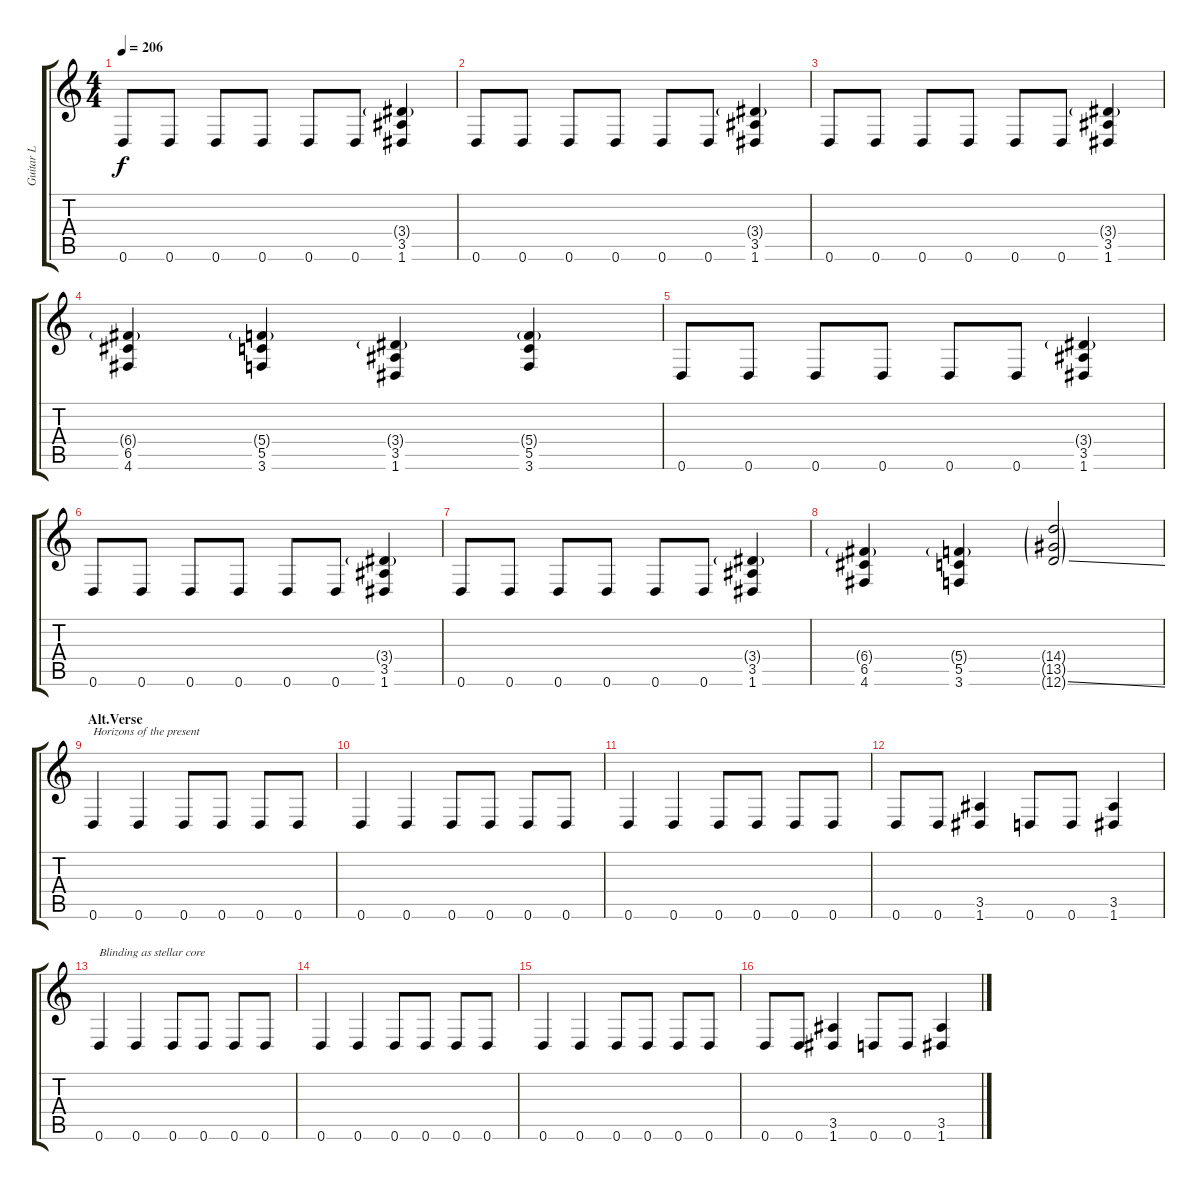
\track ("Guitar L" "Guitar L") {instrument distortionguitar}
\staff {score tabs}
\tuning (D4 A3 F3 C3 G2 D2) {hide}
\ts (4 4)
\tempo 206
\clef g2
\ks c
0.6.8{dy f} 0.6.8 0.6.8 0.6.8 0.6.8 0.6.8 (3.4{g} 3.5 1.6).4 |
0.6.8 0.6.8 0.6.8 0.6.8 0.6.8 0.6.8 (3.4{g} 3.5 1.6).4 |
0.6.8 0.6.8 0.6.8 0.6.8 0.6.8 0.6.8 (3.4{g} 3.5 1.6).4 |
(6.4{g} 6.5 4.6).4 (5.4{g} 5.5 3.6).4 (3.4{g} 3.5 1.6).4 (5.4{g} 5.5 3.6).4 |
0.6.8 0.6.8 0.6.8 0.6.8 0.6.8 0.6.8 (3.4{g} 3.5 1.6).4 |
0.6.8 0.6.8 0.6.8 0.6.8 0.6.8 0.6.8 (3.4{g} 3.5 1.6).4 |
0.6.8 0.6.8 0.6.8 0.6.8 0.6.8 0.6.8 (3.4{g} 3.5 1.6).4 |
(6.4{g} 6.5 4.6).4 (5.4{g} 5.5 3.6).4 (14.4{g} 13.5{g} 12.6{ss g}).2 |
\section ("" "Alt.Verse")
0.6.4{txt "Horizons of the present"} 0.6.4 0.6.8 0.6.8 0.6.8 0.6.8 |
0.6.4 0.6.4 0.6.8 0.6.8 0.6.8 0.6.8 |
0.6.4 0.6.4 0.6.8 0.6.8 0.6.8 0.6.8 |
0.6.8 0.6.8 (3.5 1.6).4 0.6.8 0.6.8 (3.5 1.6).4 |
0.6.4{txt "Blinding as stellar core"} 0.6.4 0.6.8 0.6.8 0.6.8 0.6.8 |
0.6.4 0.6.4 0.6.8 0.6.8 0.6.8 0.6.8 |
0.6.4 0.6.4 0.6.8 0.6.8 0.6.8 0.6.8 |
0.6.8 0.6.8 (3.5 1.6).4 0.6.8 0.6.8 (3.5 1.6).4
